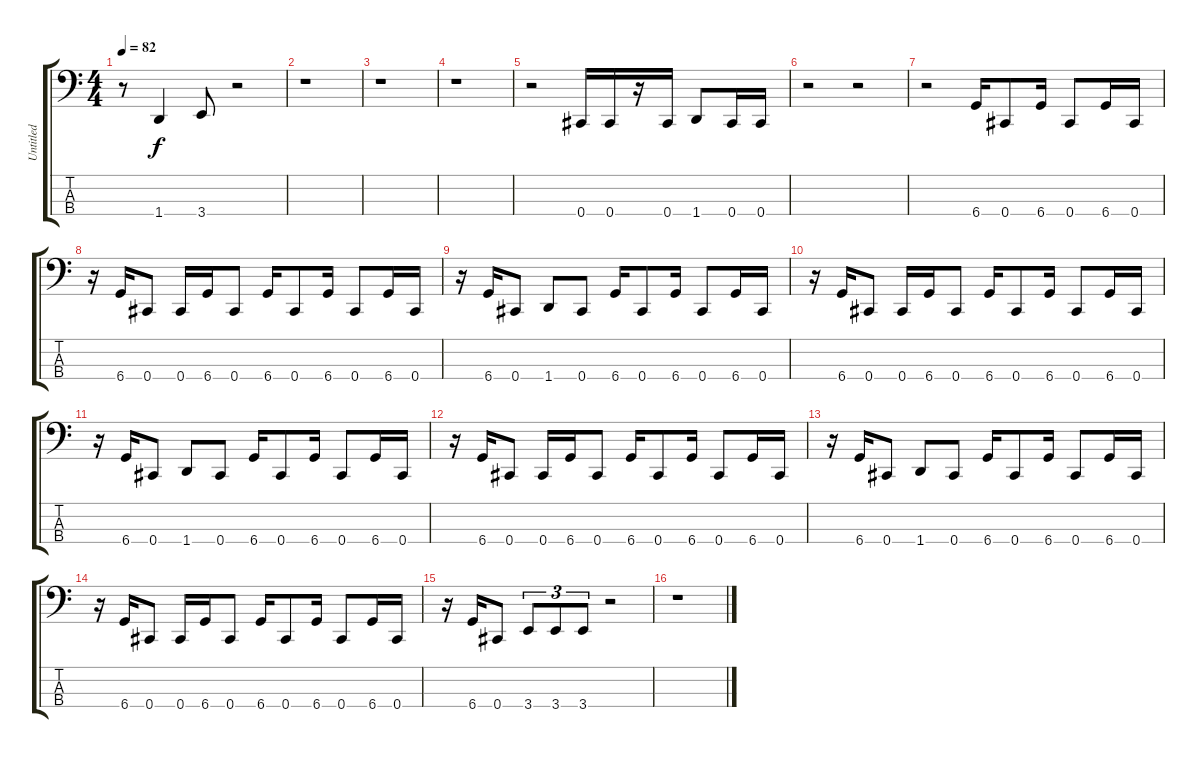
\track ("Untitled" "Untitled") {instrument electricbassfinger}
\staff {score tabs}
\tuning (Gb2 Db2 Ab1 Db1) {hide}
\ts (4 4)
\tempo 82
\clef f4
\ks c
r.8{dy f} 1.4.4 3.4.8 r.2 |
r.1 |
r.1 |
r.1 |
r.2 0.4.16 0.4.16 r.16 0.4.16 1.4.8 0.4.16 0.4.16 |
r.2 r.2 |
r.2 6.4.16 0.4.8 6.4.16 0.4.8 6.4.16 0.4.16 |
r.16 6.4.16 0.4.8 0.4.16 6.4.16 0.4.8 6.4.16 0.4.8 6.4.16 0.4.8 6.4.16 0.4.16 |
r.16 6.4.16 0.4.8 1.4.8 0.4.8 6.4.16 0.4.8 6.4.16 0.4.8 6.4.16 0.4.16 |
r.16 6.4.16 0.4.8 0.4.16 6.4.16 0.4.8 6.4.16 0.4.8 6.4.16 0.4.8 6.4.16 0.4.16 |
r.16 6.4.16 0.4.8 1.4.8 0.4.8 6.4.16 0.4.8 6.4.16 0.4.8 6.4.16 0.4.16 |
r.16 6.4.16 0.4.8 0.4.16 6.4.16 0.4.8 6.4.16 0.4.8 6.4.16 0.4.8 6.4.16 0.4.16 |
r.16 6.4.16 0.4.8 1.4.8 0.4.8 6.4.16 0.4.8 6.4.16 0.4.8 6.4.16 0.4.16 |
r.16 6.4.16 0.4.8 0.4.16 6.4.16 0.4.8 6.4.16 0.4.8 6.4.16 0.4.8 6.4.16 0.4.16 |
r.16 6.4.16 0.4.8 3.4.8{tu (3 2)} 3.4.8{tu (3 2)} 3.4.8{tu (3 2)} r.2 |
r.1
